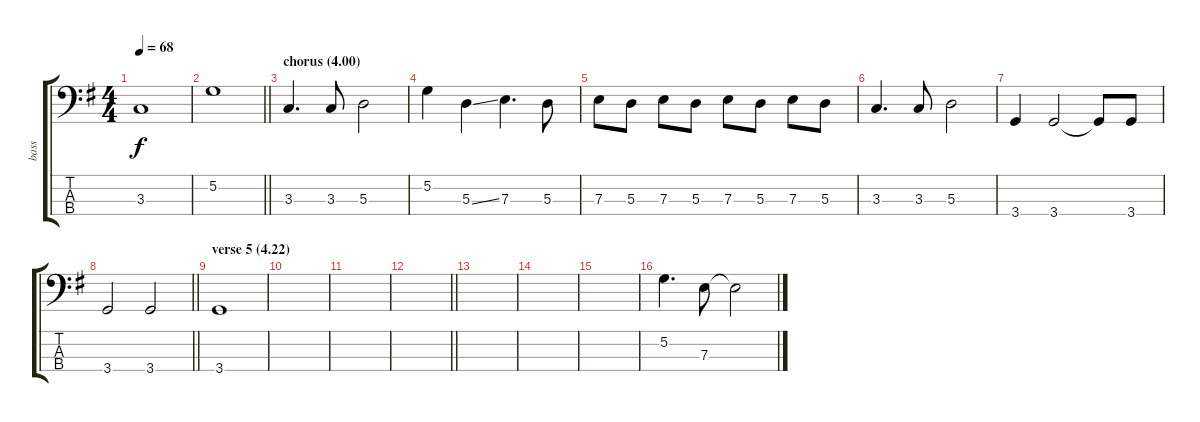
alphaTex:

\track ("bass" "bass") {instrument electricbassfinger}
\staff {score tabs}
\tuning (G2 D2 A1 E1) {hide}
\ts (4 4)
\tempo 68
\clef f4
\ks g
3.3.1{dy f} |
\barLineRight lightlight
5.2.1 |
\section ("" "chorus (4.00)")
3.3.4{d} 3.3.8 5.3.2 |
5.2.4 5.3{ss}.4 7.3.4{d} 5.3.8 |
7.3.8 5.3.8 7.3.8 5.3.8 7.3.8 5.3.8 7.3.8 5.3.8 |
3.3.4{d} 3.3.8 5.3.2 |
3.4.4 3.4.2 3.4{t}.8 3.4.8 |
\barLineRight lightlight
3.4.2 3.4.2 |
\section ("" "verse 5 (4.22)")
3.4.1 |
|
|
\barLineRight lightlight
|
|
|
|
5.2.4{d} 7.3.8 7.3{t}.2
